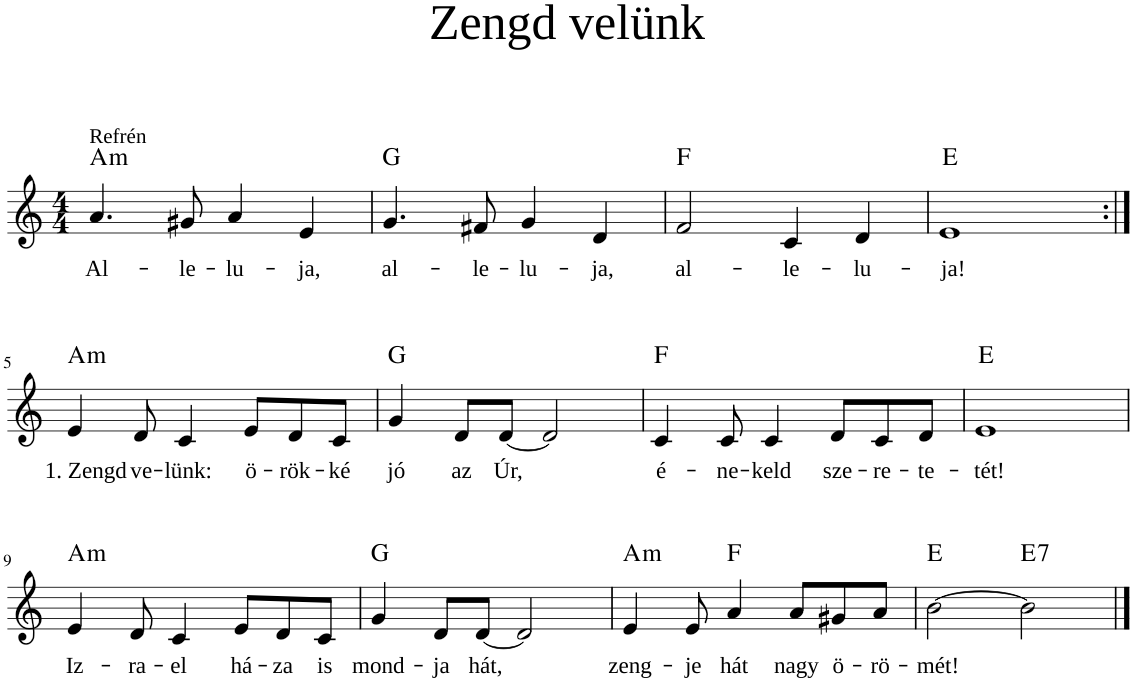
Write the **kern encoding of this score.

**kern	**text	**harte
*part1	*part1	*part1
*staff1	*staff1	*
*I"Voice	*	*
*clefG2	*	*
*k[]	*	*
*M4/4	*	*
=1	=1	=1
!LO:TX:a:t=Refrén	!	!
!	!LO:LY:b	!LO:H:kt=m
4.a/	Al-	A:min
!	!LO:LY:b	!
8g#X/	-le-	.
!	!LO:LY:b	!
4a/	-lu-	.
!	!LO:LY:b	!
4e/	-ja,	.
=2	=2	=2
!	!LO:LY:b	!LO:H:kt=N.C.
4.g/	al-	N
!	!LO:LY:b	!
8f#X/	-le-	.
!	!LO:LY:b	!
4g/	-lu-	.
!	!LO:LY:b	!
4d/	-ja,	.
=3	=3	=3
!	!LO:LY:b	!LO:H:kt=N.C.
2f/	al-	N
!	!LO:LY:b	!
4c/	-le-	.
!	!LO:LY:b	!
4d/	-lu-	.
=4	=4	=4
!	!LO:LY:b	!LO:H:kt=N.C.
1e	-ja!	N
!!LO:LB:g=z
=5:|!	=5:|!	=5:|!
!	!LO:LY:b	!LO:H:kt=m
4e/	1. Zengd	A:min
!	!LO:LY:b	!
8d/	ve-	.
!	!LO:LY:b	!
4c/	-lünk:	.
!	!LO:LY:b	!
8e/L	ö-	.
!	!LO:LY:b	!
8d/	-rök-	.
!	!LO:LY:b	!
8c/J	-ké	.
=6	=6	=6
!	!LO:LY:b	!LO:H:kt=N.C.
4g/	jó	N
!	!LO:LY:b	!
8d/L	az	.
!	!LO:LY:b	!
[8d/J	Úr,	.
2d/]	.	.
=7	=7	=7
!	!LO:LY:b	!LO:H:kt=N.C.
4c/	é-	N
!	!LO:LY:b	!
8c/	-ne-	.
!	!LO:LY:b	!
4c/	-keld	.
!	!LO:LY:b	!
8d/L	sze-	.
!	!LO:LY:b	!
8c/	-re-	.
!	!LO:LY:b	!
8d/J	-te-	.
=8	=8	=8
!	!LO:LY:b	!LO:H:kt=N.C.
1e	-tét!	N
!!LO:LB:g=z
=9	=9	=9
!	!LO:LY:b	!LO:H:kt=m
4e/	Iz-	A:min
!	!LO:LY:b	!
8d/	-ra-	.
!	!LO:LY:b	!
4c/	-el	.
!	!LO:LY:b	!
8e/L	há-	.
!	!LO:LY:b	!
8d/	-za	.
!	!LO:LY:b	!
8c/J	is	.
=10	=10	=10
!	!LO:LY:b	!LO:H:kt=N.C.
4g/	mond-	N
!	!LO:LY:b	!
8d/L	-ja	.
!	!LO:LY:b	!
[8d/J	hát,	.
2d/]	.	.
=11	=11	=11
!	!LO:LY:b	!LO:H:kt=m
4e/	zeng-	A:min
!	!LO:LY:b	!
8e/	-je	.
!	!LO:LY:b	!LO:H:kt=N.C.
4a/	hát	N
!	!LO:LY:b	!
8a/L	nagy	.
!	!LO:LY:b	!
8g#X/	ö-	.
!	!LO:LY:b	!
8a/J	-rö-	.
=12	=12	=12
!	!LO:LY:b	!LO:H:kt=N.C.
[2b\	-mét!	N
!	!	!LO:H:kt=7
2b\]	.	E:7
==	==	==
*-	*-	*-
